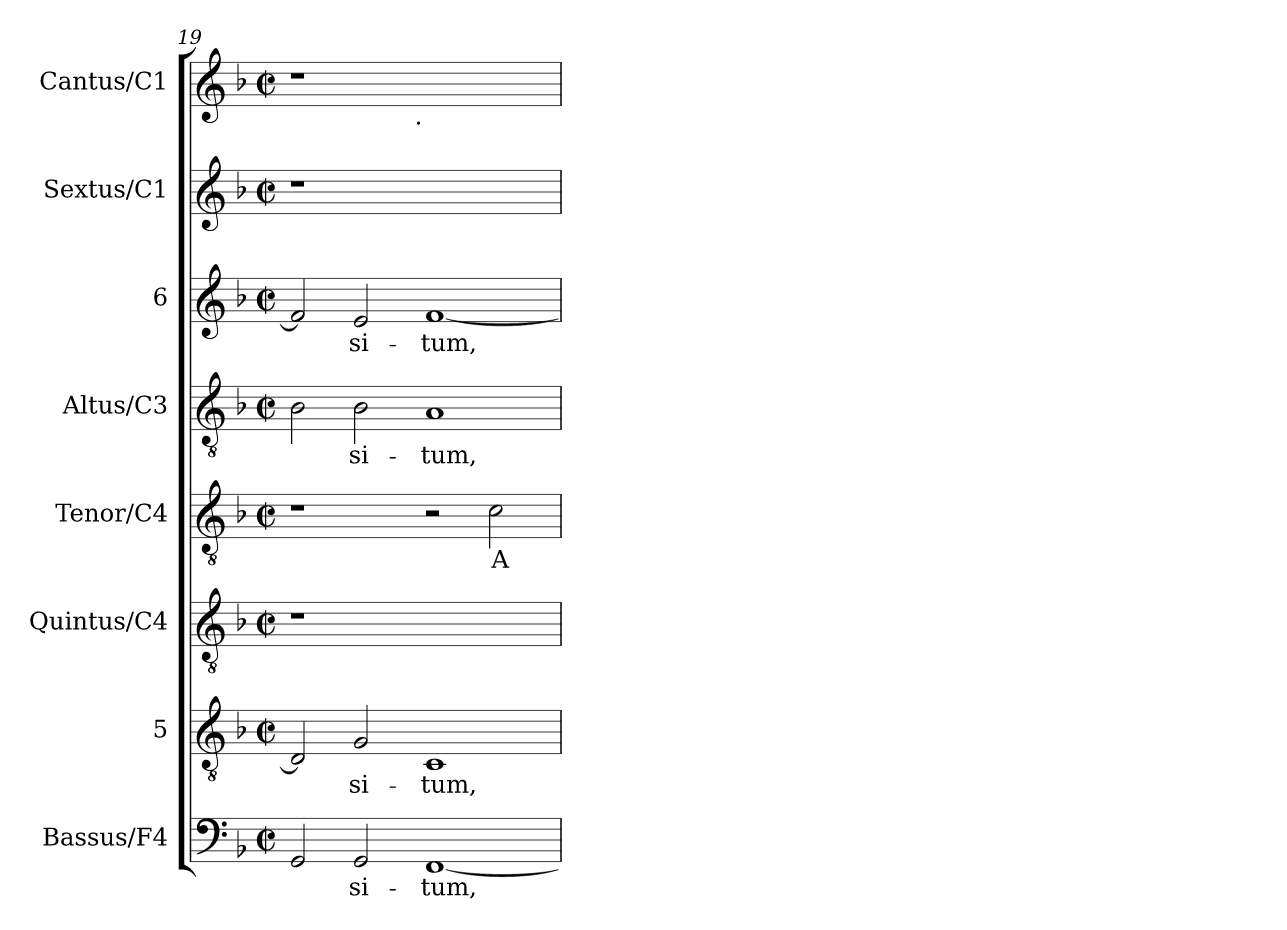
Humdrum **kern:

**kern	**text	**kern	**text	**kern	**kern	**text	**kern	**text	**kern	**text	**kern	**kern
*part8	*part8	*part7	*part7	*part6	*part5	*part5	*part4	*part4	*part3	*part3	*part2	*part1
*staff8	*staff8	*staff7	*staff7	*staff6	*staff5	*staff5	*staff4	*staff4	*staff3	*staff3	*staff2	*staff1
*I"Bassus/F4	*	*I"5	*	*I"Quintus/C4	*I"Tenor/C4	*	*I"Altus/C3	*	*I"6	*	*I"Sextus/C1	*I"Cantus/C1
*I'B	*	*	*	*	*I'T	*	*I'A	*	*	*	*	*I'C
*clefF4	*	*clefGv2	*	*clefGv2	*clefGv2	*	*clefGv2	*	*clefG2	*	*clefG2	*clefG2
*k[b-]	*	*k[b-]	*	*k[b-]	*k[b-]	*	*k[b-]	*	*k[b-]	*	*k[b-]	*k[b-]
*F:	*	*F:	*	*F:	*F:	*	*F:	*	*F:	*	*F:	*F:
*M2/2	*	*M2/2	*	*M2/2	*M2/2	*	*M2/2	*	*M2/2	*	*M2/2	*M2/2
*met(c|)	*	*met(c|)	*	*met(c|)	*met(c|)	*	*met(c|)	*	*met(c|)	*	*met(c|)	*met(c|)
=19	=19	=19	=19	=19	=19	=19	=19	=19	=19	=19	=19	=19
!	!LO:LY:b:rj	!	!LO:LY:b:cj	!	!	!	!	!LO:LY:b:rj	!	!LO:LY:b:rj	!	!
*	*	*	*	*	*	*	*	*	*	*	*	*^
2GG/	--	2D/]	--	1r	1r	.	2B-\	--	2f/]	--	1r	1r	2ryy
!	!LO:LY:b:rj	!	!LO:LY:b:cj	!	!	!	!	!LO:LY:b:rj	!	!LO:LY:b:rj	!	!	!
2GG/	-si-	2G/	-si-	.	.	.	2B-\	-si-	2e/	-si-	.	.	4...ryy
!	!	!	!	!	!	!	!	!	!	!	!	!	!LO:TX:b:t=.
.	.	.	.	.	.	.	.	.	.	.	.	.	1ryy
!	!LO:LY:b:rj	!	!LO:LY:b:cj	!	!	!	!	!LO:LY:b:rj	!	!LO:LY:b:rj	!	!	!
[<1FF	-tum,	1C	-tum,	1ryy	2r	.	1A	-tum,	[<1f	-tum,	1ryy	1ryy	.
!	!	!	!	!	!	!LO:LY:b:rj	!	!	!	!	!	!	!
.	.	.	.	.	2c\	A-	.	.	.	.	.	.	.
.	.	.	.	.	.	.	.	.	.	.	.	.	32ryy
*	*	*	*	*	*	*	*	*	*	*	*	*v	*v
=	=	=	=	=	=	=	=	=	=	=	=	=
*-	*-	*-	*-	*-	*-	*-	*-	*-	*-	*-	*-	*-
